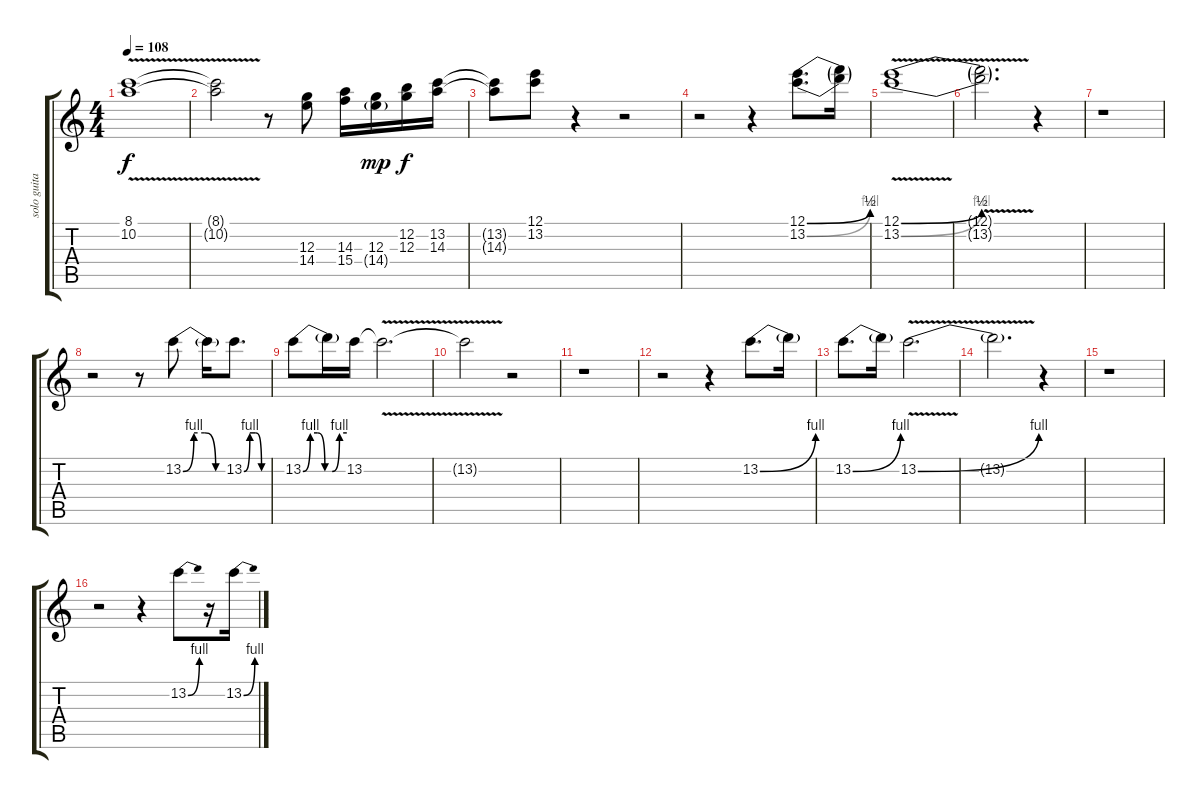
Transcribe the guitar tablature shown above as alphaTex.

\track ("solo guitar" "solo guita") {instrument electricguitarjazz}
\staff {score tabs}
\tuning (E4 B3 G3 D3 A2 E2) {hide}
\ts (4 4)
\tempo 108
\clef g2
\ks c
(8.1{v t} 10.2{v t}).1{dy f} |
(8.1{v t} 10.2{v t}).2 r.8 (12.3 14.4).8 (14.3 15.4).16 (12.3 14.4{g}).16{dy mp} (12.2 12.3).16{dy f} (13.2 14.3).16 |
(13.2{t} 14.3{t}).8 (12.1 13.2).8 r.4 r.2 |
r.2 r.4 (12.1{be (bend 0 0 60 2)} 13.2{be (bend 0 0 60 4)}).8{d} (12.1{t} 13.2{t}).16 |
(12.1{be (bend 0 0 60 2) v} 13.2{be (bend 0 0 60 4) v}).1 |
(12.1{v t} 13.2{v t}).2{d} r.4 |
r.1 |
r.2 r.8 13.2{be (custom 0 0 15 4 30 4 45 0 60 0)}.8 13.2{t}.16 13.2{be (custom 0 0 15 4 30 4 45 0 60 0)}.8{d} |
13.2{be (custom 0 0 10 4 20 4 30 0 40 0 50 4 60 4)}.8 13.2{t}.16 13.2.16 13.2{v t}.2{d} |
13.2{v t}.2 r.2 |
r.1 |
r.2 r.4 13.2{be (bend 0 0 60 4)}.8{d} 13.2{t}.16 |
13.2{be (bend 0 0 60 4)}.8{d} 13.2{t}.16 13.2{be (bend 0 0 60 4) v}.2{d} |
13.2{t}.2{d} r.4 |
r.1 |
r.2 r.4 13.2{be (bend 0 0 60 4)}.8 r.16 13.2{be (bend 0 0 60 4)}.16
